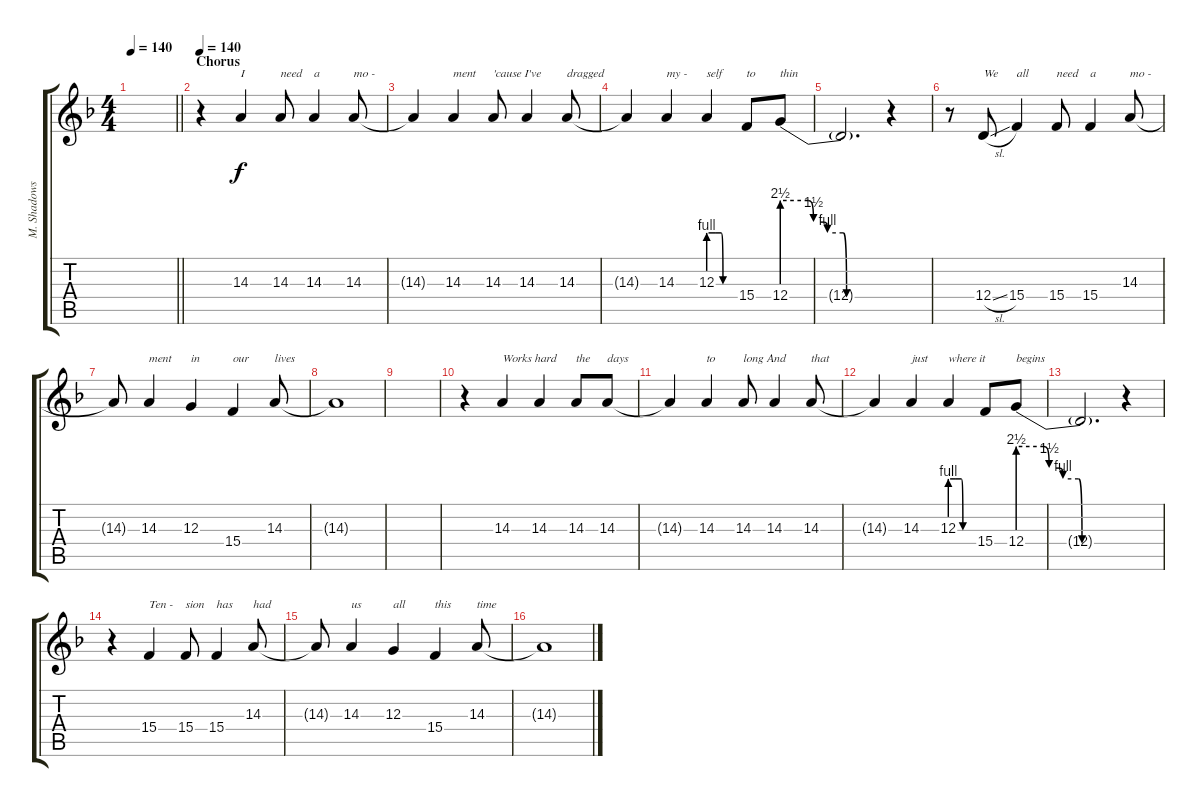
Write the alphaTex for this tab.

\track ("M. Shadows" "M. Shadows") {instrument clarinet}
\staff {score tabs}
\tuning (E4 B3 G3 D3 A2 E2) {hide}
\ts (4 4)
\tempo 140
\clef g2
\barLineRight lightlight
\ks dminor
|
\section ("" "Chorus")
\tempo 140
r.4{volume 12} 14.3.4{txt "I"} 14.3.8{txt "need"} 14.3.4{txt "a"} 14.3.8{txt "mo -"} |
14.3{t}.4 14.3.4{txt "ment"} 14.3.8{txt "'cause I've"} 14.3.4 14.3.8{txt "dragged"} |
14.3{t}.4 14.3.4{txt "my -"} 12.3{be (custom 0 4 15 4 29 4 33 0 60 0)}.4{txt "self"} 15.4.8{txt "to"} 12.4{be (custom 0 10 15 10 18 6 24 6 26 4 35 4 37 0 45 0 60 0)}.8{txt "thin"} |
12.4{t}.2{d} r.4 |
r.8 12.4{sl}.8{txt "We"} 15.4.4{txt "all"} 15.4.8{txt "need"} 15.4.4{txt "a"} 14.3.8{txt "mo -"} |
14.3{t}.8 14.3.4{txt "ment"} 12.3.4{txt "in"} 15.4.4{txt "our"} 14.3.8{txt "lives"} |
14.3{t}.1 |
|
r.4 14.3.4{txt "Works hard"} 14.3.4 14.3.8{txt "the"} 14.3.8{txt "days"} |
14.3{t}.4 14.3.4{txt "to"} 14.3.8{txt "long And"} 14.3.4 14.3.8{txt "that"} |
14.3{t}.4 14.3.4{txt "just"} 12.3{be (custom 0 4 15 4 29 4 33 0 60 0)}.4{txt "where it"} 15.4.8 12.4{be (custom 0 10 15 10 18 6 24 6 26 4 35 4 37 0 45 0 60 0)}.8{txt "begins"} |
12.4{t}.2{d} r.4 |
r.4 15.4.4{txt "Ten -"} 15.4.8{txt "sion"} 15.4.4{txt "has"} 14.3.8{txt "had"} |
14.3{t}.8 14.3.4{txt "us"} 12.3.4{txt "all"} 15.4.4{txt "this"} 14.3.8{txt "time"} |
14.3{t}.1
